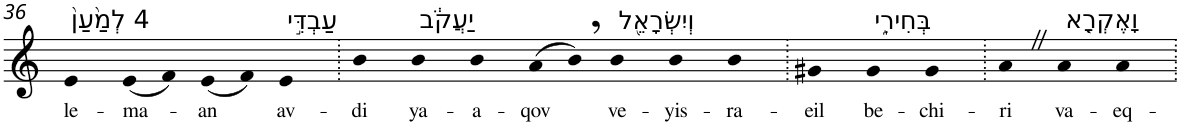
**kern	**text
*part1	*part1
*staff1	*staff1
*I"Piano	*
*I'Pno	*
!!LO:PB:g=z
*clefG2	*
*k[]	*
=36	=36
!LO:TX:a:t=4 לְמַ֙עַן֙	!
!	!LO:LY:b
4e	le-
!	!LO:LY:b
(8e	-ma-
8f)	.
!	!LO:LY:b
(8e	-an
8f)	.
!LO:TX:a:t=עַבְדִּ֣י	!
!	!LO:LY:b
4e	av-
=37.	=37.
!	!LO:LY:b
4b	-di
!LO:TX:a:t=יַעֲקֹ֔ב	!
!	!LO:LY:b
4b	ya-
!	!LO:LY:b
4b	-a-
!	!LO:LY:b
(8a	-qov
8b,)	.
!LO:TX:a:t=וְיִשְׂרָאֵ֖ל	!
!	!LO:LY:b
4b	ve-
!	!LO:LY:b
4b	-yis-
!	!LO:LY:b
4b	-ra-
=38.	=38.
!	!LO:LY:b
4g#X	-eil
!LO:TX:a:t=בְּחִירִ֑י	!
!	!LO:LY:b
4g#	be-
!	!LO:LY:b
4g#	-chi-
=39.	=39.
!	!LO:LY:b
4aZ	-ri
!LO:TX:a:t=וָאֶקְרָ֤א	!
!	!LO:LY:b
4a	va-
!	!LO:LY:b
4a	-eq-
=.	=.
*-	*-
